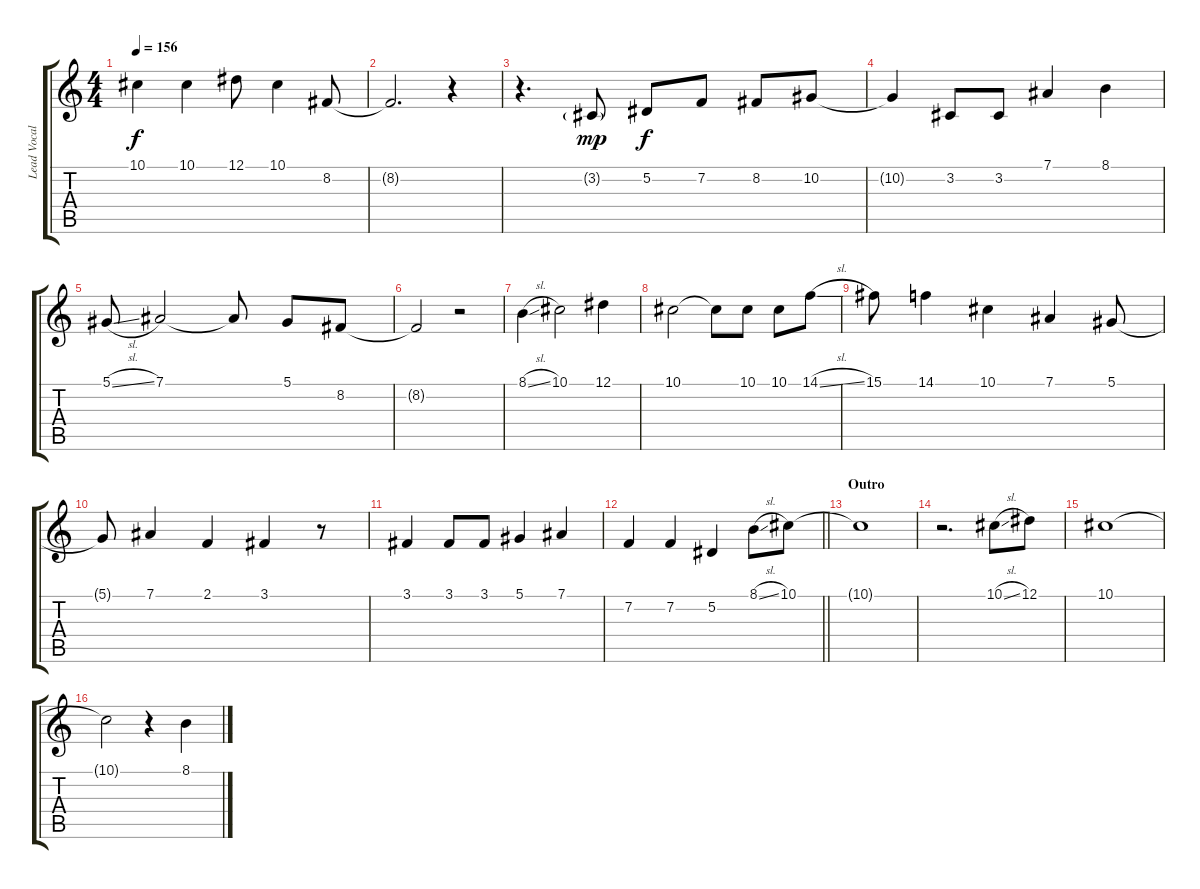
\track ("Lead Vocals" "Lead Vocal") {instrument trumpet}
\staff {score tabs}
\tuning (Eb4 Bb3 Gb3 Db3 Ab2 Eb2) {hide}
\ts (4 4)
\tempo 156
\clef g2
\ks c
10.1{t}.4{dy f} 10.1.4 12.1.8 10.1.4 8.2.8 |
8.2{t}.2{d} r.4 |
r.4{d} 3.2{g}.8{dy mp} 5.2.8{dy f} 7.2.8 8.2.8 10.2.8 |
10.2{t}.4 3.2.8 3.2.8 7.1.4 8.1.4 |
5.1{sl}.8 7.1.2 7.1{t}.8 5.1.8 8.2.8 |
8.2{t}.2 r.2 |
8.1{sl}.4 10.1.2 12.1.4 |
10.1.2 10.1{t}.8 10.1.8 10.1.8 14.1{sl}.8 |
15.1.8 14.1.4 10.1.4 7.1.4 5.1.8 |
5.1{t}.8 7.1.4 2.1.4 3.1.4 r.8 |
3.1.4 3.1.8 3.1.8 5.1.4 7.1.4 |
\barLineRight lightlight
7.2.4 7.2.4 5.2.4 8.1{sl}.8 10.1.8 |
\section ("" "Outro")
10.1{t}.1 |
r.2{d} 10.1{sl}.8 12.1.8 |
10.1.1 |
10.1{t}.2 r.4 8.1{sl}.4
